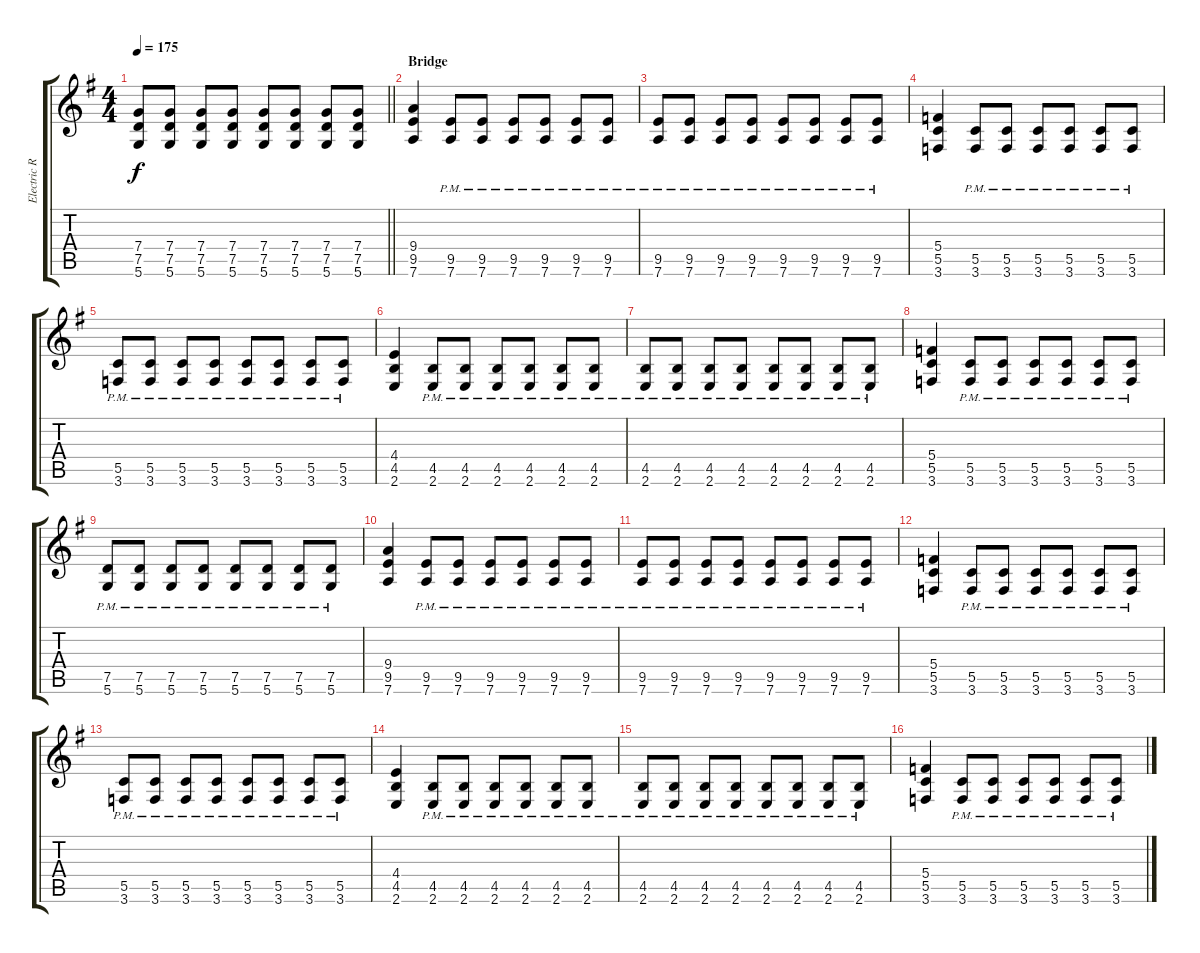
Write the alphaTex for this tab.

\track ("Electric Rhythm" "Electric R") {instrument distortionguitar}
\staff {score tabs}
\tuning (D4 A3 F3 C3 G2 D2) {hide}
\ts (4 4)
\tempo 175
\clef g2
\barLineRight lightlight
\ks g
(7.4 7.5 5.6).8{dy f} (7.4 7.5 5.6).8 (7.4 7.5 5.6).8 (7.4 7.5 5.6).8 (7.4 7.5 5.6).8 (7.4 7.5 5.6).8 (7.4 7.5 5.6).8 (7.4 7.5 5.6).8 |
\section ("" "Bridge")
(9.4 9.5 7.6).4 (9.5{pm} 7.6{pm}).8 (9.5{pm} 7.6{pm}).8 (9.5{pm} 7.6{pm}).8 (9.5{pm} 7.6{pm}).8 (9.5{pm} 7.6{pm}).8 (9.5{pm} 7.6{pm}).8 |
(9.5{pm} 7.6{pm}).8 (9.5{pm} 7.6{pm}).8 (9.5{pm} 7.6{pm}).8 (9.5{pm} 7.6{pm}).8 (9.5{pm} 7.6{pm}).8 (9.5{pm} 7.6{pm}).8 (9.5{pm} 7.6{pm}).8 (9.5{pm} 7.6{pm}).8 |
(5.4 5.5 3.6).4 (5.5{pm} 3.6{pm}).8 (5.5{pm} 3.6{pm}).8 (5.5{pm} 3.6{pm}).8 (5.5{pm} 3.6{pm}).8 (5.5{pm} 3.6{pm}).8 (5.5{pm} 3.6{pm}).8 |
(5.5{pm} 3.6{pm}).8 (5.5{pm} 3.6{pm}).8 (5.5{pm} 3.6{pm}).8 (5.5{pm} 3.6{pm}).8 (5.5{pm} 3.6{pm}).8 (5.5{pm} 3.6{pm}).8 (5.5{pm} 3.6{pm}).8 (5.5{pm} 3.6{pm}).8 |
(4.4 4.5 2.6).4 (4.5{pm} 2.6{pm}).8 (4.5{pm} 2.6{pm}).8 (4.5{pm} 2.6{pm}).8 (4.5{pm} 2.6{pm}).8 (4.5{pm} 2.6{pm}).8 (4.5{pm} 2.6{pm}).8 |
(4.5{pm} 2.6{pm}).8 (4.5{pm} 2.6{pm}).8 (4.5{pm} 2.6{pm}).8 (4.5{pm} 2.6{pm}).8 (4.5{pm} 2.6{pm}).8 (4.5{pm} 2.6{pm}).8 (4.5{pm} 2.6{pm}).8 (4.5{pm} 2.6{pm}).8 |
(5.4 5.5 3.6).4 (5.5{pm} 3.6{pm}).8 (5.5{pm} 3.6{pm}).8 (5.5{pm} 3.6{pm}).8 (5.5{pm} 3.6{pm}).8 (5.5{pm} 3.6{pm}).8 (5.5{pm} 3.6{pm}).8 |
(7.5{pm} 5.6{pm}).8 (7.5{pm} 5.6{pm}).8 (7.5{pm} 5.6{pm}).8 (7.5{pm} 5.6{pm}).8 (7.5{pm} 5.6{pm}).8 (7.5{pm} 5.6{pm}).8 (7.5{pm} 5.6{pm}).8 (7.5{pm} 5.6{pm}).8 |
(9.4 9.5 7.6).4 (9.5{pm} 7.6{pm}).8 (9.5{pm} 7.6{pm}).8 (9.5{pm} 7.6{pm}).8 (9.5{pm} 7.6{pm}).8 (9.5{pm} 7.6{pm}).8 (9.5{pm} 7.6{pm}).8 |
(9.5{pm} 7.6{pm}).8 (9.5{pm} 7.6{pm}).8 (9.5{pm} 7.6{pm}).8 (9.5{pm} 7.6{pm}).8 (9.5{pm} 7.6{pm}).8 (9.5{pm} 7.6{pm}).8 (9.5{pm} 7.6{pm}).8 (9.5{pm} 7.6{pm}).8 |
(5.4 5.5 3.6).4 (5.5{pm} 3.6{pm}).8 (5.5{pm} 3.6{pm}).8 (5.5{pm} 3.6{pm}).8 (5.5{pm} 3.6{pm}).8 (5.5{pm} 3.6{pm}).8 (5.5{pm} 3.6{pm}).8 |
(5.5{pm} 3.6{pm}).8 (5.5{pm} 3.6{pm}).8 (5.5{pm} 3.6{pm}).8 (5.5{pm} 3.6{pm}).8 (5.5{pm} 3.6{pm}).8 (5.5{pm} 3.6{pm}).8 (5.5{pm} 3.6{pm}).8 (5.5{pm} 3.6{pm}).8 |
(4.4 4.5 2.6).4 (4.5{pm} 2.6{pm}).8 (4.5{pm} 2.6{pm}).8 (4.5{pm} 2.6{pm}).8 (4.5{pm} 2.6{pm}).8 (4.5{pm} 2.6{pm}).8 (4.5{pm} 2.6{pm}).8 |
(4.5{pm} 2.6{pm}).8 (4.5{pm} 2.6{pm}).8 (4.5{pm} 2.6{pm}).8 (4.5{pm} 2.6{pm}).8 (4.5{pm} 2.6{pm}).8 (4.5{pm} 2.6{pm}).8 (4.5{pm} 2.6{pm}).8 (4.5{pm} 2.6{pm}).8 |
(5.4 5.5 3.6).4 (5.5{pm} 3.6{pm}).8 (5.5{pm} 3.6{pm}).8 (5.5{pm} 3.6{pm}).8 (5.5{pm} 3.6{pm}).8 (5.5{pm} 3.6{pm}).8 (5.5{pm} 3.6{pm}).8
